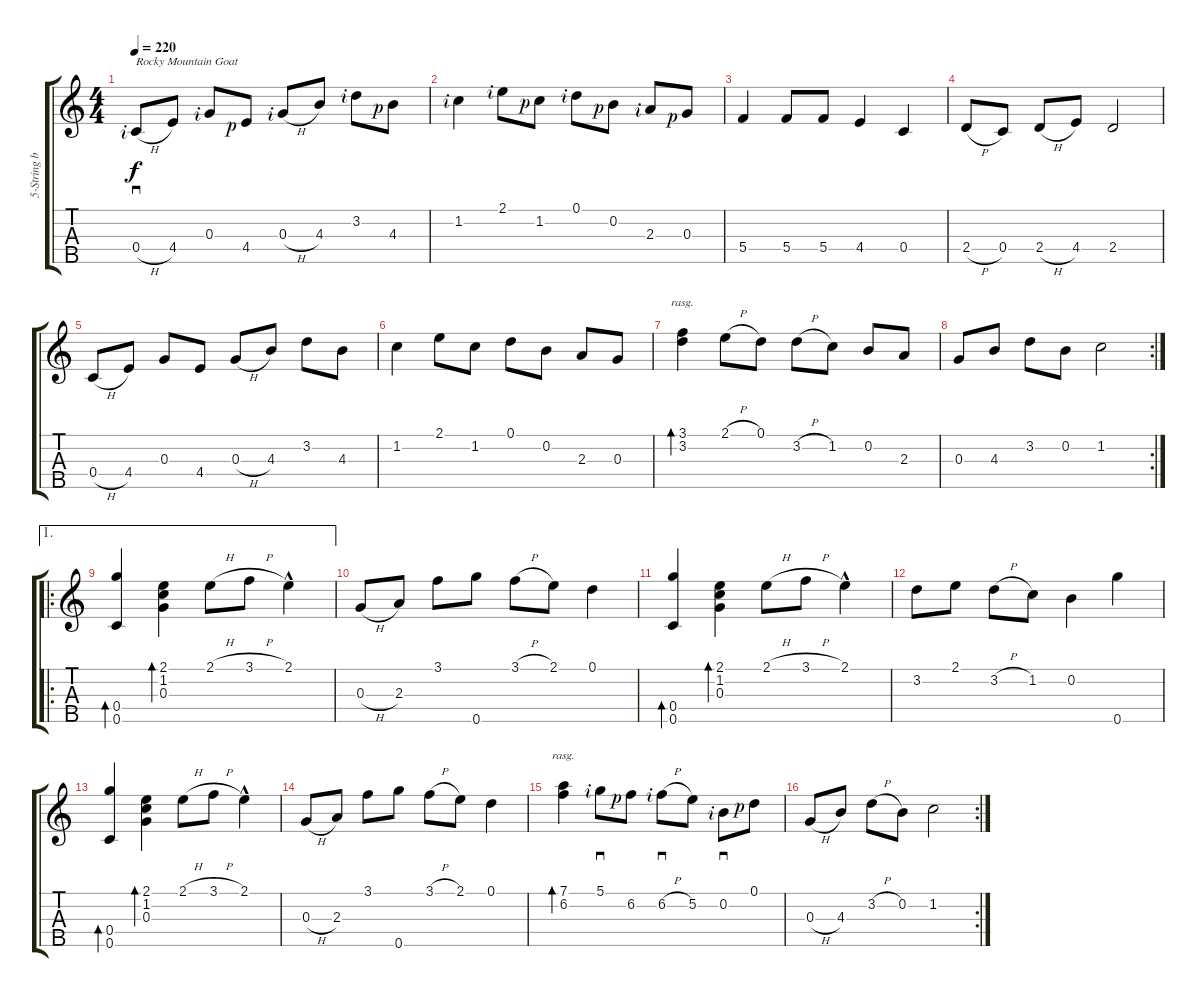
\track ("5-String banjo, G tuning." "5-String b") {instrument banjo}
\staff {score tabs}
\tuning (D4 B3 G3 C3 G4) {hide}
\displaytranspose 12
\ts (4 4)
\tempo 220
\clef g2
\ks c
0.4{h rf 2}.8{sd txt "Rocky Mountain Goat" dy f instrument banjo} 4.4.8 0.3{rf 2}.8 4.4{rf 1}.8 0.3{h rf 2}.8 4.3.8 3.2{rf 2}.8 4.3{rf 1}.8 |
1.2{rf 2}.4 2.1{rf 2}.8 1.2{rf 1}.8 0.1{rf 2}.8 0.2{rf 1}.8 2.3{rf 2}.8 0.3{rf 1}.8 |
5.4.4 5.4.8 5.4.8 4.4.4 0.4.4 |
2.4{h}.8 0.4.8 2.4{h}.8 4.4.8 2.4.2 |
0.4{h}.8 4.4.8 0.3.8 4.4.8 0.3{h}.8 4.3.8 3.2.8 4.3.8 |
1.2.4 2.1.8 1.2.8 0.1.8 0.2.8 2.3.8 0.3.8 |
(3.1 3.2).4{bd 120 rasg ii} 2.1{h}.8 0.1.8 3.2{h}.8 1.2.8 0.2.8 2.3.8 |
\rc 2
0.3.8 4.3.8 3.2.8 0.2.8 1.2.2 |
\ae 1
\ro
(0.4 0.5).4{bd 240} (2.1 1.2 0.3).4{bd 60} 2.1{h}.8 3.1{h}.8 2.1{hac}.4 |
0.3{h}.8 2.3.8 3.1.8 0.5.8 3.1{h}.8 2.1.8 0.1.4 |
(0.4 0.5).4{bd 120} (2.1 1.2 0.3).4{bd 60} 2.1{h}.8 3.1{h}.8 2.1{hac}.4 |
3.2.8 2.1.8 3.2{h}.8 1.2.8 0.2.4 0.5.4 |
(0.4 0.5).4{bd 240} (2.1 1.2 0.3).4{bd 60} 2.1{h}.8 3.1{h}.8 2.1{hac}.4 |
0.3{h}.8 2.3.8 3.1.8 0.5.8 3.1{h}.8 2.1.8 0.1.4 |
(7.1 6.2).4{bd 120 rasg ii} 5.1{rf 2}.8{sd} 6.2{rf 1}.8 6.2{h rf 2}.8{sd} 5.2.8 0.2{rf 2}.8{sd} 0.1{rf 1}.8 |
\rc 2
0.3{h}.8 4.3.8 3.2{h}.8 0.2.8 1.2.2
